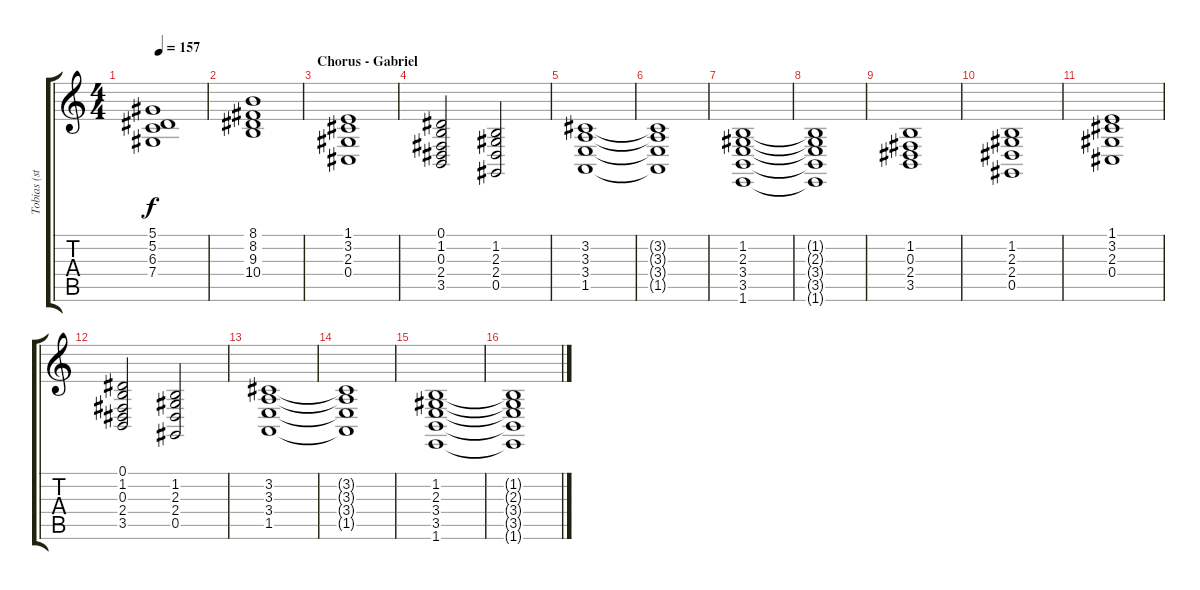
\track ("Tobias (strings)" "Tobias (st") {instrument synthstrings1}
\staff {score tabs}
\tuning (Eb4 Bb3 Gb3 Db3 Ab2 Eb2) {hide}
\ts (4 4)
\tempo 157
\clef g2
\ks c
(5.1 5.2 6.3 7.4).1{dy f} |
(8.1 8.2 9.3 10.4).1 |
\section ("" "Chorus - Gabriel")
(1.1 3.2 2.3 0.4).1 |
(0.1 1.2 0.3 2.4 3.5).2 (1.2 2.3 2.4 0.5).2 |
(3.2 3.3 3.4 1.5).1 |
(3.2{t} 3.3{t} 3.4{t} 1.5{t}).1 |
(1.2 2.3 3.4 3.5 1.6).1 |
(1.2{t} 2.3{t} 3.4{t} 3.5{t} 1.6{t}).1 |
(1.2 0.3 2.4 3.5).1 |
(1.2 2.3 2.4 0.5).1 |
(1.1 3.2 2.3 0.4).1 |
(0.1 1.2 0.3 2.4 3.5).2 (1.2 2.3 2.4 0.5).2 |
(3.2 3.3 3.4 1.5).1 |
(3.2{t} 3.3{t} 3.4{t} 1.5{t}).1 |
(1.2 2.3 3.4 3.5 1.6).1 |
(1.2{t} 2.3{t} 3.4{t} 3.5{t} 1.6{t}).1
